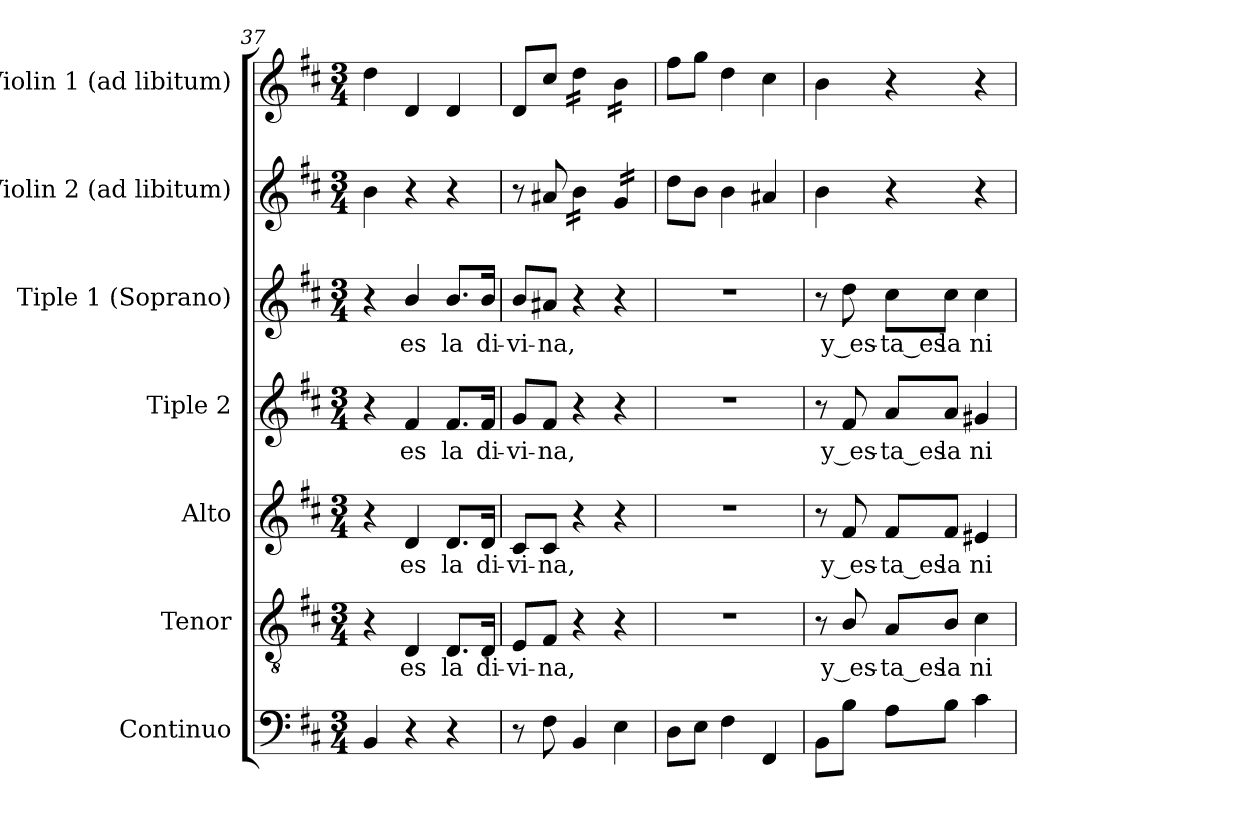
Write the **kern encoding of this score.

**kern	**kern	**text	**kern	**text	**kern	**text	**kern	**text	**kern	**kern
*part7	*part6	*part6	*part5	*part5	*part4	*part4	*part3	*part3	*part2	*part1
*staff7	*staff6	*staff6	*staff5	*staff5	*staff4	*staff4	*staff3	*staff3	*staff2	*staff1
*I"Continuo	*I"Tenor	*	*I"Alto	*	*I"Tiple 2	*	*I"Tiple 1 (Soprano)	*	*I"Violin 2 (ad libitum)	*I"Violin 1 (ad libitum)
*I'Cont.	*I'T.	*	*I'A.	*	*	*	*I'S.	*	*I'Vln. 2	*I'Vln. 1
*clefF4	*clefGv2	*	*clefG2	*	*clefG2	*	*clefG2	*	*clefG2	*clefG2
*	*ITrd7c12	*	*	*	*	*	*	*	*	*
*k[f#c#]	*k[f#c#]	*	*k[f#c#]	*	*k[f#c#]	*	*k[f#c#]	*	*k[f#c#]	*k[f#c#]
*D:	*D:	*	*D:	*	*D:	*	*D:	*	*D:	*D:
*M3/4	*M3/4	*	*M3/4	*	*M3/4	*	*M3/4	*	*M3/4	*M3/4
=37	=37	=37	=37	=37	=37	=37	=37	=37	=37	=37
4BBi/	4r	.	4r	.	4r	.	4r	.	4bi\	4ddi\
!	!	!LO:LY:b:color=#000000	!	!	!	!	!	!	!	!
!	!	!	!	!LO:LY:b:color=#000000	!	!	!	!	!	!
!	!	!	!	!	!	!LO:LY:b:color=#000000	!	!	!	!
!	!	!	!	!	!	!	!	!LO:LY:b:color=#000000	!	!
4r	4DDi/	es	4di/	es	4f#i/	es	4bi/	es	4r	4di/
!	!	!LO:LY:b:color=#000000	!	!	!	!	!	!	!	!
!	!	!	!	!LO:LY:b:color=#000000	!	!	!	!	!	!
!	!	!	!	!	!	!LO:LY:b:color=#000000	!	!	!	!
!	!	!	!	!	!	!	!	!LO:LY:b:color=#000000	!	!
4r	8.DDi/L	la	8.di/L	la	8.f#i/L	la	8.bi/L	la	4r	4di/
!	!	!LO:LY:b:color=#000000	!	!	!	!	!	!	!	!
!	!	!	!	!LO:LY:b:color=#000000	!	!	!	!	!	!
!	!	!	!	!	!	!LO:LY:b:color=#000000	!	!	!	!
!	!	!	!	!	!	!	!	!LO:LY:b:color=#000000	!	!
.	16DDi/Jk	di-	16di/Jk	di-	16f#i/Jk	di-	16bi/Jk	di-	.	.
=38	=38	=38	=38	=38	=38	=38	=38	=38	=38	=38
!	!	!LO:LY:b:color=#000000	!	!	!	!	!	!	!	!
!	!	!	!	!LO:LY:b:color=#000000	!	!	!	!	!	!
!	!	!	!	!	!	!LO:LY:b:color=#000000	!	!	!	!
!	!	!	!	!	!	!	!	!LO:LY:b:color=#000000	!	!
8r	8EEi/L	-vi-	8c#i/L	-vi-	8gi/L	-vi-	8bi/L	-vi-	8r	8di/L
!	!	!LO:LY:b:color=#000000	!	!	!	!	!	!	!	!
!	!	!	!	!LO:LY:b:color=#000000	!	!	!	!	!	!
!	!	!	!	!	!	!LO:LY:b:color=#000000	!	!	!	!
!	!	!	!	!	!	!	!	!LO:LY:b:color=#000000	!	!
8F#i\	8FF#i/J	-na,	8c#i/J	-na,	8f#i/J	-na,	8a#Xi/J	-na,	8a#Xi/	8cc#i/J
*	*	*	*	*	*	*	*	*	*tremolo	*
*	*	*	*	*	*	*	*	*	*	*tremolo
4BBi/	4r	.	4r	.	4r	.	4r	.	16bi\LL	16ddi\LL
.	.	.	.	.	.	.	.	.	16bi\	16ddi\
.	.	.	.	.	.	.	.	.	16bi\	16ddi\
.	.	.	.	.	.	.	.	.	16bi\JJ	16ddi\JJ
4Ei\	4r	.	4r	.	4r	.	4r	.	16gi/LL	16bi\LL
.	.	.	.	.	.	.	.	.	16gi/	16bi\
.	.	.	.	.	.	.	.	.	16gi/	16bi\
.	.	.	.	.	.	.	.	.	16gi/JJ	16bi\JJ
*	*	*	*	*	*	*	*	*	*	*Xtremolo
*	*	*	*	*	*	*	*	*	*Xtremolo	*
!!LO:LB:g=z
=39	=39	=39	=39	=39	=39	=39	=39	=39	=39	=39
!	!LO:N:vis=1	!	!LO:N:vis=1	!	!LO:N:vis=1	!	!LO:N:vis=1	!	!	!
8Di\L	2.r	.	2.r	.	2.r	.	2.r	.	8ddi\L	8ff#i\L
8Ei\J	.	.	.	.	.	.	.	.	8bi\J	8ggi\J
4F#i\	.	.	.	.	.	.	.	.	4bi\	4ddi\
4FF#i/	.	.	.	.	.	.	.	.	4a#Xi/	4cc#i\
=40	=40	=40	=40	=40	=40	=40	=40	=40	=40	=40
8BBi\L	8r	.	8r	.	8r	.	8r	.	4bi\	4bi\
!	!	!LO:LY:b:color=#000000	!	!	!	!	!	!	!	!
!	!	!	!	!LO:LY:b:color=#000000	!	!	!	!	!	!
!	!	!	!	!	!	!LO:LY:b:color=#000000	!	!	!	!
!	!	!	!	!	!	!	!	!LO:LY:b:color=#000000	!	!
8Bi\J	8BBi/	y_es-	8f#i/	y_es-	8f#i/	y_es-	8ddi\	y_es-	.	.
!	!	!LO:LY:b:color=#000000	!	!	!	!	!	!	!	!
!	!	!	!	!LO:LY:b:color=#000000	!	!	!	!	!	!
!	!	!	!	!	!	!LO:LY:b:color=#000000	!	!	!	!
!	!	!	!	!	!	!	!	!LO:LY:b:color=#000000	!	!
8Ai\L	8AAi/L	-ta_es	8f#i/L	-ta_es	8ai/L	-ta_es	8cc#i\L	-ta_es	4r	4r
!	!	!LO:LY:b:color=#000000	!	!	!	!	!	!	!	!
!	!	!	!	!LO:LY:b:color=#000000	!	!	!	!	!	!
!	!	!	!	!	!	!LO:LY:b:color=#000000	!	!	!	!
!	!	!	!	!	!	!	!	!LO:LY:b:color=#000000	!	!
8Bi\J	8BBi/J	la	8f#i/J	la	8ai/J	la	8cc#i\J	la	.	.
!	!	!LO:LY:b:color=#000000	!	!	!	!	!	!	!	!
!	!	!	!	!LO:LY:b:color=#000000	!	!	!	!	!	!
!	!	!	!	!	!	!LO:LY:b:color=#000000	!	!	!	!
!	!	!	!	!	!	!	!	!LO:LY:b:color=#000000	!	!
4c#i\	4C#i\	ni-	4e#Xi/	ni-	4g#Xi/	ni-	4cc#i\	ni-	4r	4r
=	=	=	=	=	=	=	=	=	=	=
*-	*-	*-	*-	*-	*-	*-	*-	*-	*-	*-
